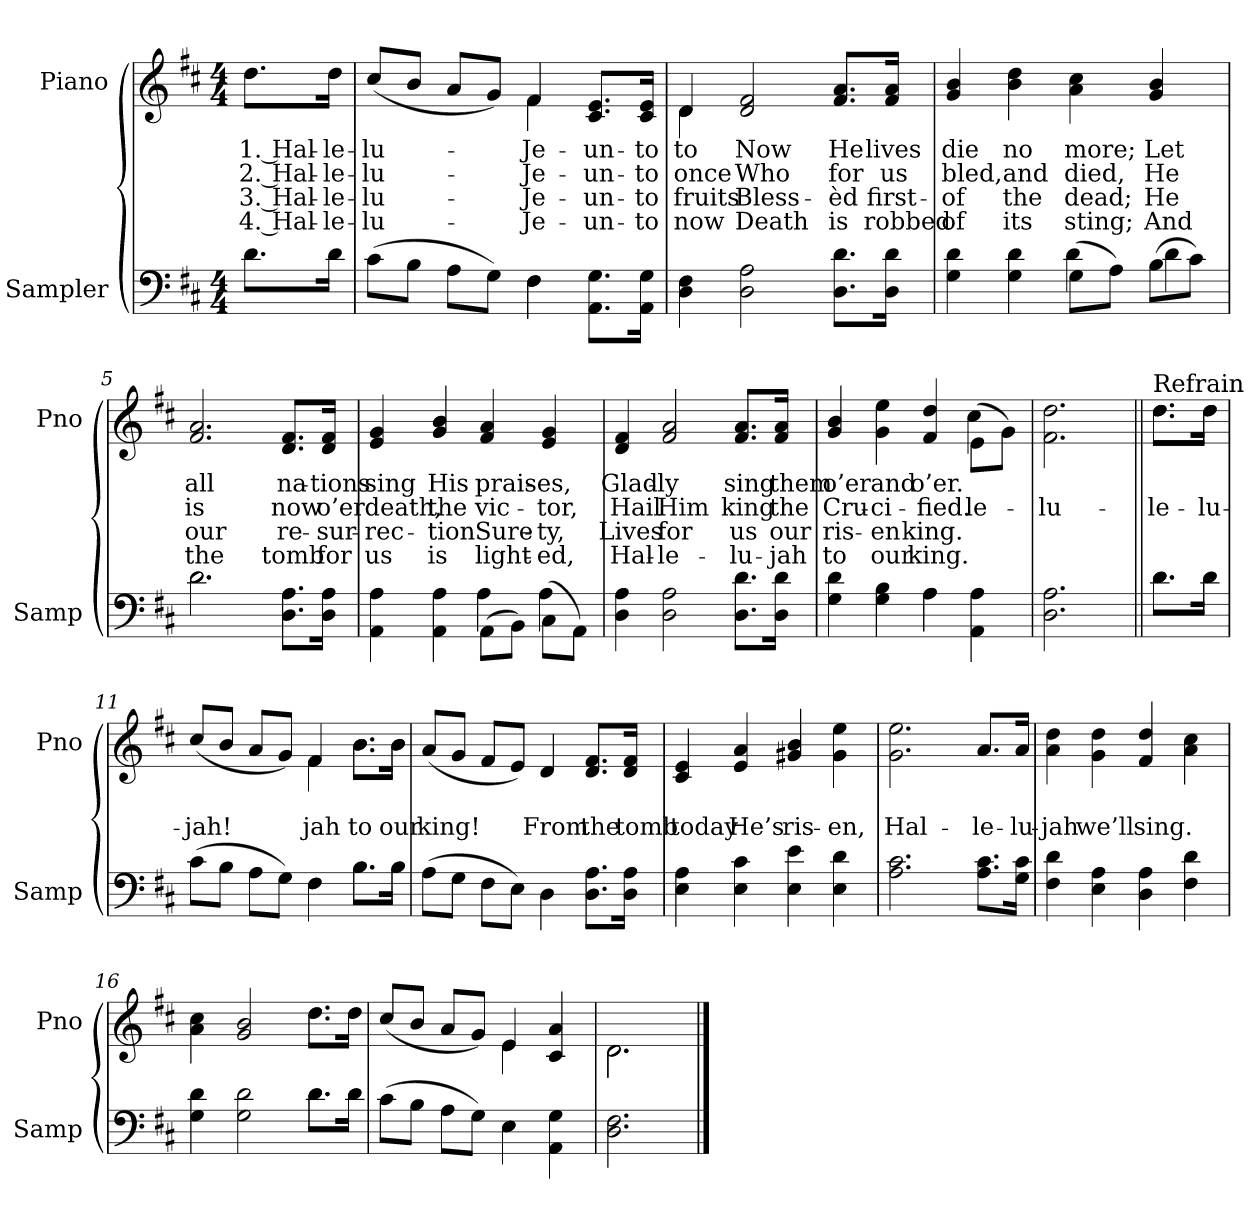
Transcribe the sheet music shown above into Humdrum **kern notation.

**kern	**kern	**text	**text	**text	**text
*part2	*part1	*part1	*part1	*part1	*part1
*staff2	*staff1	*staff1	*staff1	*staff1	*staff1
*I"Sampler	*I"Piano	*	*	*	*
*I'Samp	*I'Pno	*	*	*	*
*clefF4	*clefG2	*	*	*	*
*k[f#c#]	*k[f#c#]	*	*	*	*
*D:	*D:	*	*	*	*
*M4/4	*M4/4	*	*	*	*
=1	=1	=1	=1	=1	=1
8.d\L	8.dd\L	1. Hal-	2. Hal-	3. Hal-	4. Hal-
16d\Jk	16dd\Jk	-le-	-le-	-le-	-le-
=2	=2	=2	=2	=2	=2
*^	*^	*	*	*	*
(8c#\L	2ryy	(8cc#/L	2ryy	-lu-	-lu-	-lu-	-lu-
8B\J	.	8b/J	.	.	.	.	.
8A\L	.	8a/L	.	.	.	.	.
8G\J)	.	8g/J)	.	.	.	.	.
4F#\	4F#	4f#/	4f#	Je-	Je-	Je-	Je-
8.AA\ 8.G\L	4ryy	8.c#/ 8.e/L	4ryy	un-	un-	un-	un-
16AA\ 16G\Jk	.	16c#/ 16e/Jk	.	-to	-to	-to	-to
*v	*v	*	*	*	*	*	*
=3	=3	=3	=3	=3	=3	=3
4D 4F#	4d/	4d	to	once	-fruits	now
2D 2A	2d 2f#	2.ryy	Now	Who	Bless-	Death
8.D\ 8.d\L	8.f#/ 8.a/L	.	He	for	-èd	is
16D\ 16d\Jk	16f#/ 16a/Jk	.	lives	us	first-	robbed
*	*v	*v	*	*	*	*
=4	=4	=4	=4	=4	=4
*^	*	*	*	*	*
4G 4d	2ryy	4g 4b	die	bled,	of	of
4G 4d	.	4b 4dd	no	and	the	its
(8G\L	4d	4a 4cc#	more;	died,	dead;	sting;
8A\J)	.	.	.	.	.	.
(8B\L	4d	4g 4b	Let	He	He	And
8c#\J)	.	.	.	.	.	.
=5	=5	=5	=5	=5	=5	=5
2.d\	2.d	2.f# 2.a	all	is	our	the
8.D\ 8.A\L	4ryy	8.d/ 8.f#/L	na-	now	re-	tomb
16D\ 16A\Jk	.	16d/ 16f#/Jk	-tions	o’er	-sur-	for
=6	=6	=6	=6	=6	=6	=6
4AA 4A	2ryy	4e 4g	sing	death,	-rec-	us
4AA 4A	.	4g 4b	His	the	-tion	is
(8AA\L	4A	4f# 4a	prais-	vic-	Sure-	light-
8BB\J)	.	.	.	.	.	.
(8C#\L	4A	4e 4g	-es,	-tor,	-ty,	-ed,
8AA\J)	.	.	.	.	.	.
*v	*v	*	*	*	*	*
=7	=7	=7	=7	=7	=7
4D 4A	4d 4f#	Glad-	Hail	Lives	Hal-
2D 2A	2f# 2a	-ly	Him	for	-le-
8.D\ 8.d\L	8.f#/ 8.a/L	sing	king	us	-lu-
16D\ 16d\Jk	16f#/ 16a/Jk	them	the	our	-jah
=8	=8	=8	=8	=8	=8
*^	*^	*	*	*	*
4G 4d	2ryy	4g 4b	2.ryy	o’er	Cru-	ris-	to
4G 4B	.	4g 4ee	.	and	-ci-	-en	our
4A\	4A	4f# 4dd	.	o’er.	-fied.	king.	king.
4AA 4A	4ryy	(8e\L	4cc#	.	-le-	.	.
.	.	8g\J)	.	.	.	.	.
*v	*v	*	*	*	*	*	*
*	*v	*v	*	*	*	*
=9	=9	=9	=9	=9	=9
2.D 2.A	2.f#\ 2.dd\	.	-lu-	.	.
=10||	=10||	=10||	=10||	=10||	=10||
*^	*^	*	*	*	*
!	!	!LO:TX:t=Refrain	!	!	!	!	!
8.d\L	8.d\L	8.dd\L	8.dd\L	.	-le-	.	.
16d\Jk	16d\Jk	16dd\Jk	16dd\Jk	.	-lu-	.	.
=11	=11	=11	=11	=11	=11	=11	=11
(8c#\L	2ryy	(8cc#/L	2ryy	.	-jah!	.	.
8B\J	.	8b/J	.	.	.	.	.
8A\L	.	8a/L	.	.	.	.	.
8G\J)	.	8g/J)	.	.	.	.	.
4F#\	4F#	4f#/	4f#	.	-jah	.	.
8.B\L	8.B\L	8.b\L	8.b\L	.	to	.	.
16B\Jk	16B\Jk	16b\Jk	16b\Jk	.	our	.	.
*v	*v	*	*	*	*	*	*
*	*v	*v	*	*	*	*
=12	=12	=12	=12	=12	=12
(8A\L	(8a/L	.	king!	.	.
8G\J	8g/J	.	.	.	.
8F#\L	8f#/L	.	.	.	.
8E\J)	8e/J)	.	.	.	.
4D	4d	.	From	.	.
8.D\ 8.A\L	8.d/ 8.f#/L	.	the	.	.
16D\ 16A\Jk	16d/ 16f#/Jk	.	tomb	.	.
=13	=13	=13	=13	=13	=13
4E 4A	4c# 4e	.	today	.	.
4E 4c#	4e 4a	.	He’s	.	.
4E 4e	4g#X 4b	.	ris-	.	.
4E 4d	4g# 4ee	.	-en,	.	.
=14	=14	=14	=14	=14	=14
2.A 2.c#	2.g 2.ee	.	Hal-	.	.
8.A\ 8.c#\L	8.a/L	.	-le-	.	.
16G\ 16c#\Jk	16a/Jk	.	-lu-	.	.
=15	=15	=15	=15	=15	=15
4F# 4d	4a 4dd	.	-jah	.	.
4E 4A	4g 4dd	.	we’ll	.	.
4D 4A	4f# 4dd	.	sing.	.	.
4F# 4d	4a 4cc#	.	.	.	.
=16	=16	=16	=16	=16	=16
*^	*^	*	*	*	*
4G 4d	2.ryy	4a 4cc#	2.ryy	.	.	.	.
2G 2d	.	2g 2b	.	.	.	.	.
8.d\L	8.d\L	8.dd\L	8.dd\L	.	.	.	.
16d\Jk	16d\Jk	16dd\Jk	16dd\Jk	.	.	.	.
=17	=17	=17	=17	=17	=17	=17	=17
(8c#\L	2ryy	(8cc#/L	2ryy	.	.	.	.
8B\J	.	8b/J	.	.	.	.	.
8A\L	.	8a/L	.	.	.	.	.
8G\J)	.	8g/J)	.	.	.	.	.
4E\	4E	4e/	4e	.	.	.	.
4AA 4G	4ryy	4c# 4a	4ryy	.	.	.	.
*v	*v	*	*	*	*	*	*
=18	=18	=18	=18	=18	=18	=18
2.D 2.F#	2.d\	2.d	.	.	.	.
*	*v	*v	*	*	*	*
==	==	==	==	==	==
*-	*-	*-	*-	*-	*-
